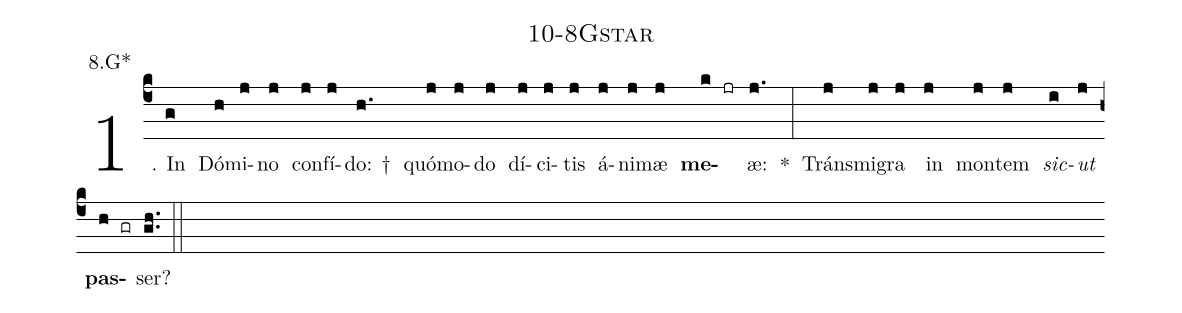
name: 10-8Gstar;
annotation: 8.G*;
%%
(c4)1. In(g) Dó(h)mi(j)no(j) con(j)fí(j)do: †(h.) quó(j)mo(j)do(j) dí(j)ci(j)tis(j) á(j)ni(j)mæ(j) <b>me</b>(k jr)æ:(j.) *(:) Tráns(j)mi(j)gra(j) in(j) mon(j)tem(j) <i>sic</i>(i)<i>ut</i>(j) <b>pas</b>(h gr)ser?(gh..) (::)
